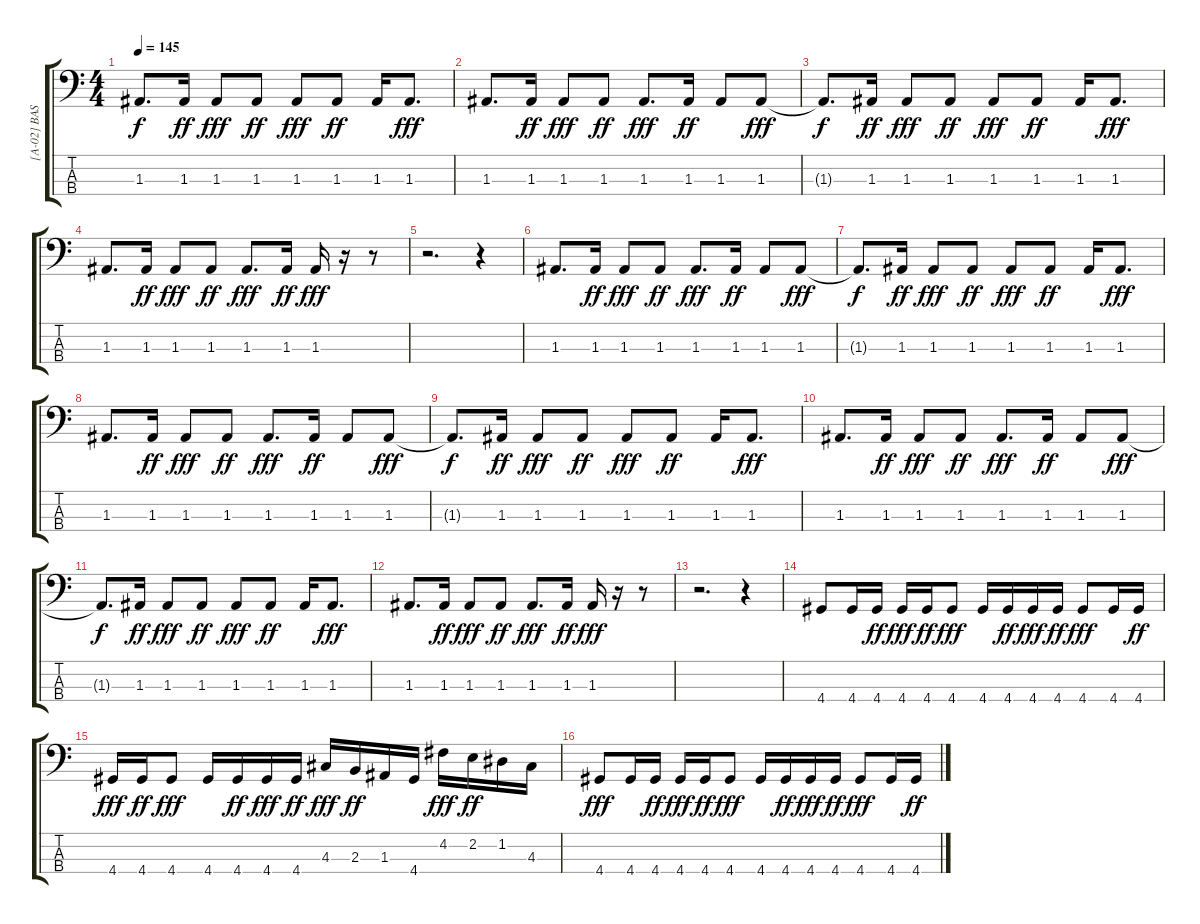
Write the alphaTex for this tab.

\track ("[A-02] BASS" "[A-02] BAS") {instrument electricbassfinger}
\staff {score tabs}
\tuning (G2 D2 A1 E1) {hide}
\ts (4 4)
\tempo 145
\clef f4
\ks c
1.3{t}.8{d dy f} 1.3.16{dy ff} 1.3.8{dy fff} 1.3.8{dy ff} 1.3.8{dy fff} 1.3.8{dy ff} 1.3.16 1.3.8{d dy fff} |
1.3.8{d} 1.3.16{dy ff} 1.3.8{dy fff} 1.3.8{dy ff} 1.3.8{d dy fff} 1.3.16{dy ff} 1.3.8 1.3.8{dy fff} |
1.3{t}.8{d dy f} 1.3.16{dy ff} 1.3.8{dy fff} 1.3.8{dy ff} 1.3.8{dy fff} 1.3.8{dy ff} 1.3.16 1.3.8{d dy fff} |
1.3.8{d} 1.3.16{dy ff} 1.3.8{dy fff} 1.3.8{dy ff} 1.3.8{d dy fff} 1.3.16{dy ff} 1.3.16{dy fff} r.16 r.8 |
r.2{d} r.4 |
1.3.8{d} 1.3.16{dy ff} 1.3.8{dy fff} 1.3.8{dy ff} 1.3.8{d dy fff} 1.3.16{dy ff} 1.3.8 1.3.8{dy fff} |
1.3{t}.8{d dy f} 1.3.16{dy ff} 1.3.8{dy fff} 1.3.8{dy ff} 1.3.8{dy fff} 1.3.8{dy ff} 1.3.16 1.3.8{d dy fff} |
1.3.8{d} 1.3.16{dy ff} 1.3.8{dy fff} 1.3.8{dy ff} 1.3.8{d dy fff} 1.3.16{dy ff} 1.3.8 1.3.8{dy fff} |
1.3{t}.8{d dy f} 1.3.16{dy ff} 1.3.8{dy fff} 1.3.8{dy ff} 1.3.8{dy fff} 1.3.8{dy ff} 1.3.16 1.3.8{d dy fff} |
1.3.8{d} 1.3.16{dy ff} 1.3.8{dy fff} 1.3.8{dy ff} 1.3.8{d dy fff} 1.3.16{dy ff} 1.3.8 1.3.8{dy fff} |
1.3{t}.8{d dy f} 1.3.16{dy ff} 1.3.8{dy fff} 1.3.8{dy ff} 1.3.8{dy fff} 1.3.8{dy ff} 1.3.16 1.3.8{d dy fff} |
1.3.8{d} 1.3.16{dy ff} 1.3.8{dy fff} 1.3.8{dy ff} 1.3.8{d dy fff} 1.3.16{dy ff} 1.3.16{dy fff} r.16 r.8 |
r.2{d} r.4 |
4.4.8 4.4.16 4.4.16{dy ff} 4.4.16{dy fff} 4.4.16{dy ff} 4.4.8{dy fff} 4.4.16 4.4.16{dy ff} 4.4.16{dy fff} 4.4.16{dy ff} 4.4.8{dy fff} 4.4.16 4.4.16{dy ff} |
4.4.16{dy fff} 4.4.16{dy ff} 4.4.8{dy fff} 4.4.16 4.4.16{dy ff} 4.4.16{dy fff} 4.4.16{dy ff} 4.3.16{dy fff} 2.3.16{dy ff} 1.3.16 4.4.16 4.2.16{dy fff} 2.2.16{dy ff} 1.2.16 4.3.16 |
4.4.8{dy fff} 4.4.16 4.4.16{dy ff} 4.4.16{dy fff} 4.4.16{dy ff} 4.4.8{dy fff} 4.4.16 4.4.16{dy ff} 4.4.16{dy fff} 4.4.16{dy ff} 4.4.8{dy fff} 4.4.16 4.4.16{dy ff}
